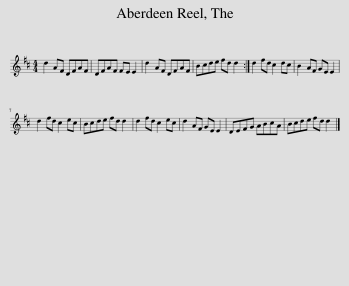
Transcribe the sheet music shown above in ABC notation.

X:1
L:1/8
M:4/4
I:linebreak $
K:D
V:1 treble
V:1
 d2 AF DFAF | DFAF FE E2 | d2 AF DFAF | Bcde fd d2 :| d2 fd c2 dc | %5
 B2 AF GE E2 |$ d2 fd c2 ec | Bcde fd d2 | d2 fd c2 ec | d2 AF GE E2 | %10
 DEFG ABcA | Bcde fd d2 |] %12
